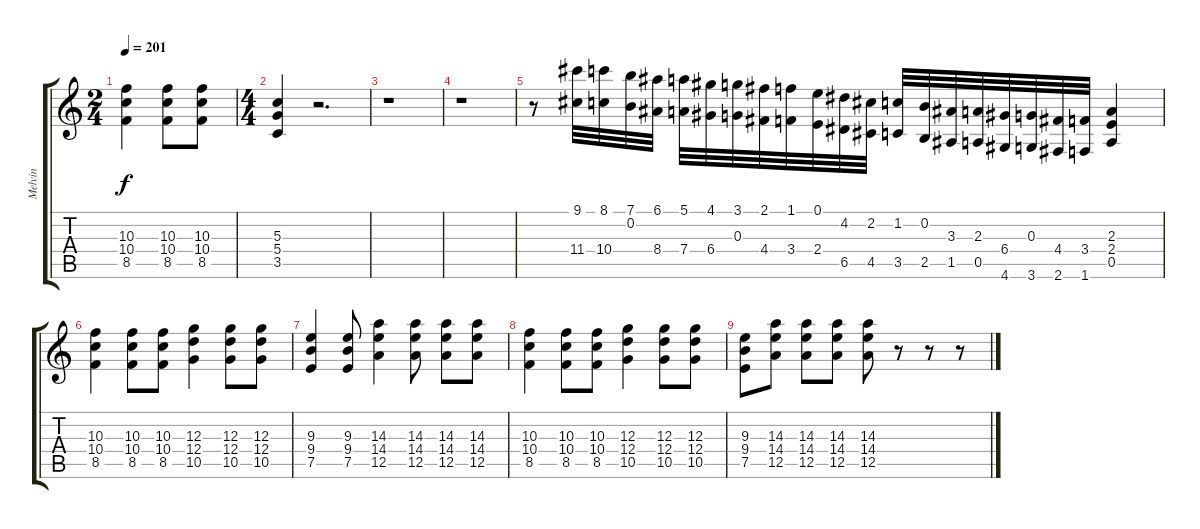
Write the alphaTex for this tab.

\track ("Melvin" "Melvin") {instrument distortionguitar}
\staff {score tabs}
\tuning (E4 B3 G3 D3 A2 E2) {hide}
\ts (2 4)
\tempo 201
\clef g2
\ks c
(10.3 10.4 8.5).4{dy f} (10.3 10.4 8.5).8 (10.3 10.4 8.5).8 |
\ts (4 4)
(5.3 5.4 3.5).4 r.2{d} |
r.1 |
r.1 |
r.8 (9.1 11.4).32 (8.1 10.4).32 (7.1 0.2).32 (6.1 8.4).32 (5.1 7.4).32 (4.1 6.4).32 (3.1 0.3).32 (2.1 4.4).32 (1.1 3.4).32 (0.1 2.4).32 (4.2 6.5).32 (2.2 4.5).32 (1.2 3.5).32 (0.2 2.5).32 (3.3 1.5).32 (2.3 0.5).32 (6.4 4.6).32 (0.3 3.6).32 (4.4 2.6).32 (3.4 1.6).32 (2.3 2.4 0.5).4 |
(10.3 10.4 8.5).4 (10.3 10.4 8.5).8 (10.3 10.4 8.5).8 (12.3 12.4 10.5).4 (12.3 12.4 10.5).8 (12.3 12.4 10.5).8 |
(9.3 9.4 7.5).4 (9.3 9.4 7.5).8 (14.3 14.4 12.5).4 (14.3 14.4 12.5).8 (14.3 14.4 12.5).8 (14.3 14.4 12.5).8 |
(10.3 10.4 8.5).4 (10.3 10.4 8.5).8 (10.3 10.4 8.5).8 (12.3 12.4 10.5).4 (12.3 12.4 10.5).8 (12.3 12.4 10.5).8 |
(9.3 9.4 7.5).8 (14.3 14.4 12.5).8 (14.3 14.4 12.5).8 (14.3 14.4 12.5).8 (14.3 14.4 12.5).8 r.8 r.8 r.8
